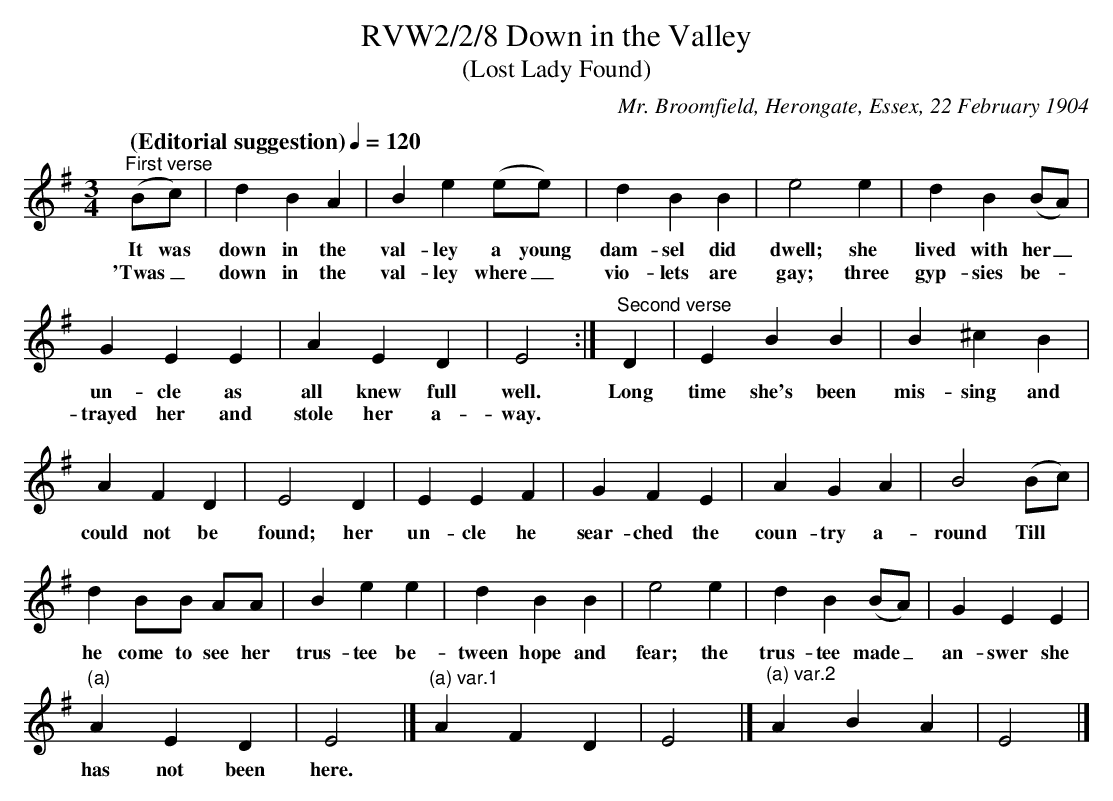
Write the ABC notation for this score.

X:1
T:RVW2/2/8 Down in the Valley
T: (Lost Lady Found)
C:Mr. Broomfield, Herongate, Essex, 22 February 1904
L:1/4
Q: "(Editorial suggestion)" 1/4=120
M:3/4
K:G
"^First verse" (B/2c/2) |d B A | B e (e/2e/2) | d B B | e2 e | d B (B/2A/2)|
w: It was down in the val-ley a young dam-sel did dwell; she lived with her_
w: 'Twas_down in the val-ley where_ vio-lets are gay; three gyp-sies be-
G E E | A E D | E2 :| "^Second verse" D | E B B | B ^c B |
w: un-cle as all knew full well. Long time she's been mis-sing and
w: trayed her and stole her a-way.
A F D | E2 D | E E F | G F E | A G A | B2 (B/2c/2)|
w: could not be found; her un-cle he sear-ched the coun-try a-round Till
d B/2B/2 A/2A/2 | B e e | d B B | e2 e | d B (B/2A/2) | G E E |
w: he come to see her trus-tee be-tween hope and fear; the trus-tee made_ an-swer she
"^(a)" A E D | E2 |] "^(a) var.1" A F D | E2 |] "^(a) var.2" A B A | E2 |]
w: has not been here.
